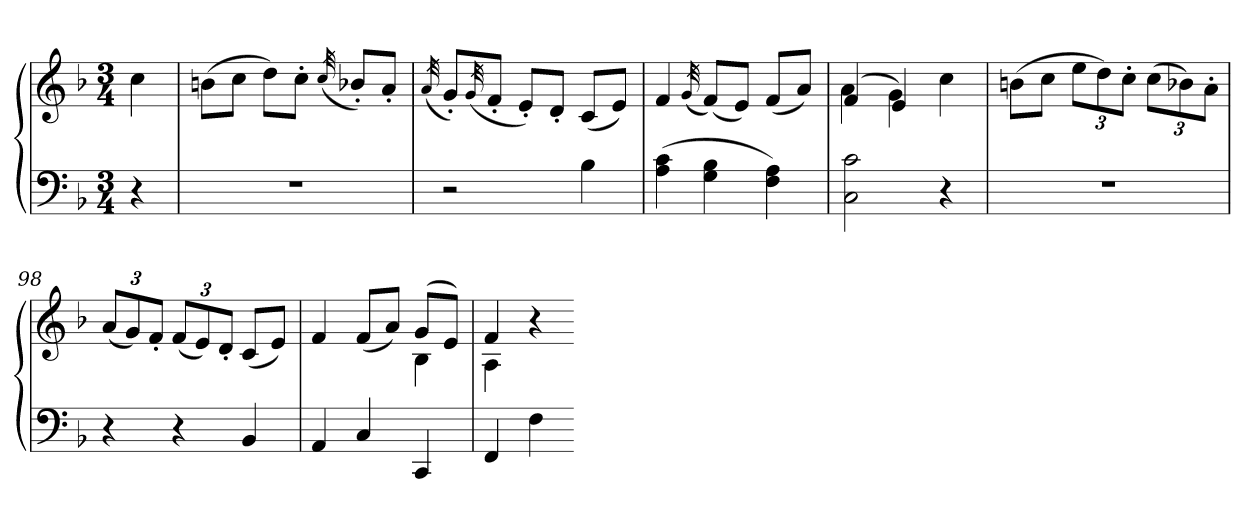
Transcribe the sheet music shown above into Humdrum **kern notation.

**kern	**kern
*part1	*part1
*staff2	*staff1
*clefF4	*clefG2
*k[b-]	*k[b-]
*F:	*F:
*M3/4	*M3/4
=	=
4r	4cc
=93	=93
2.r	(8bnL
.	8ccJ
.	8ddL)
.	8cc'J
.	(32qcc
.	8b-X'L)
.	8a'J
=94	=94
.	(32qa
2r	8g'L)
.	(32qg
.	8f'J
.	8e'L)
.	8d'J
4B-	(8cL
.	8eJ)
=95	=95
(4A 4c	4f
.	(32qg
4G 4B-	(8fL)
.	8eJ)
4F 4A)	(8fL
.	8aJ)
=96	=96
*	*^
2C 2c	(4f	4a
.	4e)	4g
4r	4cc	4ryy
*	*v	*v
=97	=97
2.r	(8bnL
.	8ccJ
.	12eeL
.	12dd)
.	12cc'J
.	(12ccL
.	12b-X)
.	12a'J
=98	=98
4r	(12aL
.	12g)
.	12f'J
4r	(12fL
.	12e)
.	12d'J
4BB-	(8cL
.	8eJ)
=99	=99
*	*^
4AA	4f	2ryy
4C	(8fL	.
.	8aJ)	.
4CC	(8gL	4B-
.	8eJ)	.
=100	=100	=100
4FF	4f	4A
4F	4r	4ryy
*	*v	*v
=-	=-
*-	*-
